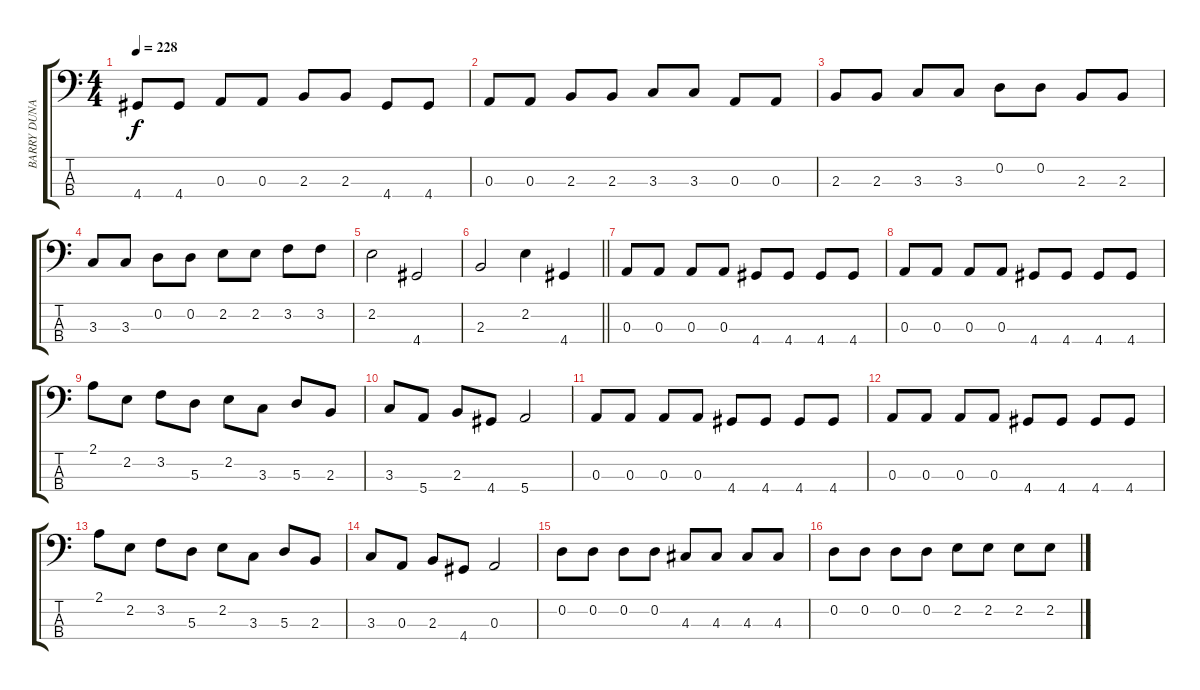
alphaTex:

\track ("BARRY DUNAWAY" "BARRY DUNA") {instrument electricbassfinger}
\staff {score tabs}
\tuning (G2 D2 A1 E1) {hide}
\ts (4 4)
\tempo 228
\clef f4
\ks c
4.4.8{dy f} 4.4.8 0.3.8 0.3.8 2.3.8 2.3.8 4.4.8 4.4.8 |
0.3.8 0.3.8 2.3.8 2.3.8 3.3.8 3.3.8 0.3.8 0.3.8 |
2.3.8 2.3.8 3.3.8 3.3.8 0.2.8 0.2.8 2.3.8 2.3.8 |
3.3.8 3.3.8 0.2.8 0.2.8 2.2.8 2.2.8 3.2.8 3.2.8 |
2.2.2 4.4.2 |
\barLineRight lightlight
2.3.2 2.2.4 4.4.4 |
0.3.8 0.3.8 0.3.8 0.3.8 4.4.8 4.4.8 4.4.8 4.4.8 |
0.3.8 0.3.8 0.3.8 0.3.8 4.4.8 4.4.8 4.4.8 4.4.8 |
2.1.8 2.2.8 3.2.8 5.3.8 2.2.8 3.3.8 5.3.8 2.3.8 |
3.3.8 5.4.8 2.3.8 4.4.8 5.4.2 |
0.3.8 0.3.8 0.3.8 0.3.8 4.4.8 4.4.8 4.4.8 4.4.8 |
0.3.8 0.3.8 0.3.8 0.3.8 4.4.8 4.4.8 4.4.8 4.4.8 |
2.1.8 2.2.8 3.2.8 5.3.8 2.2.8 3.3.8 5.3.8 2.3.8 |
3.3.8 0.3.8 2.3.8 4.4.8 0.3.2 |
0.2.8 0.2.8 0.2.8 0.2.8 4.3.8 4.3.8 4.3.8 4.3.8 |
0.2.8 0.2.8 0.2.8 0.2.8 2.2.8 2.2.8 2.2.8 2.2.8
